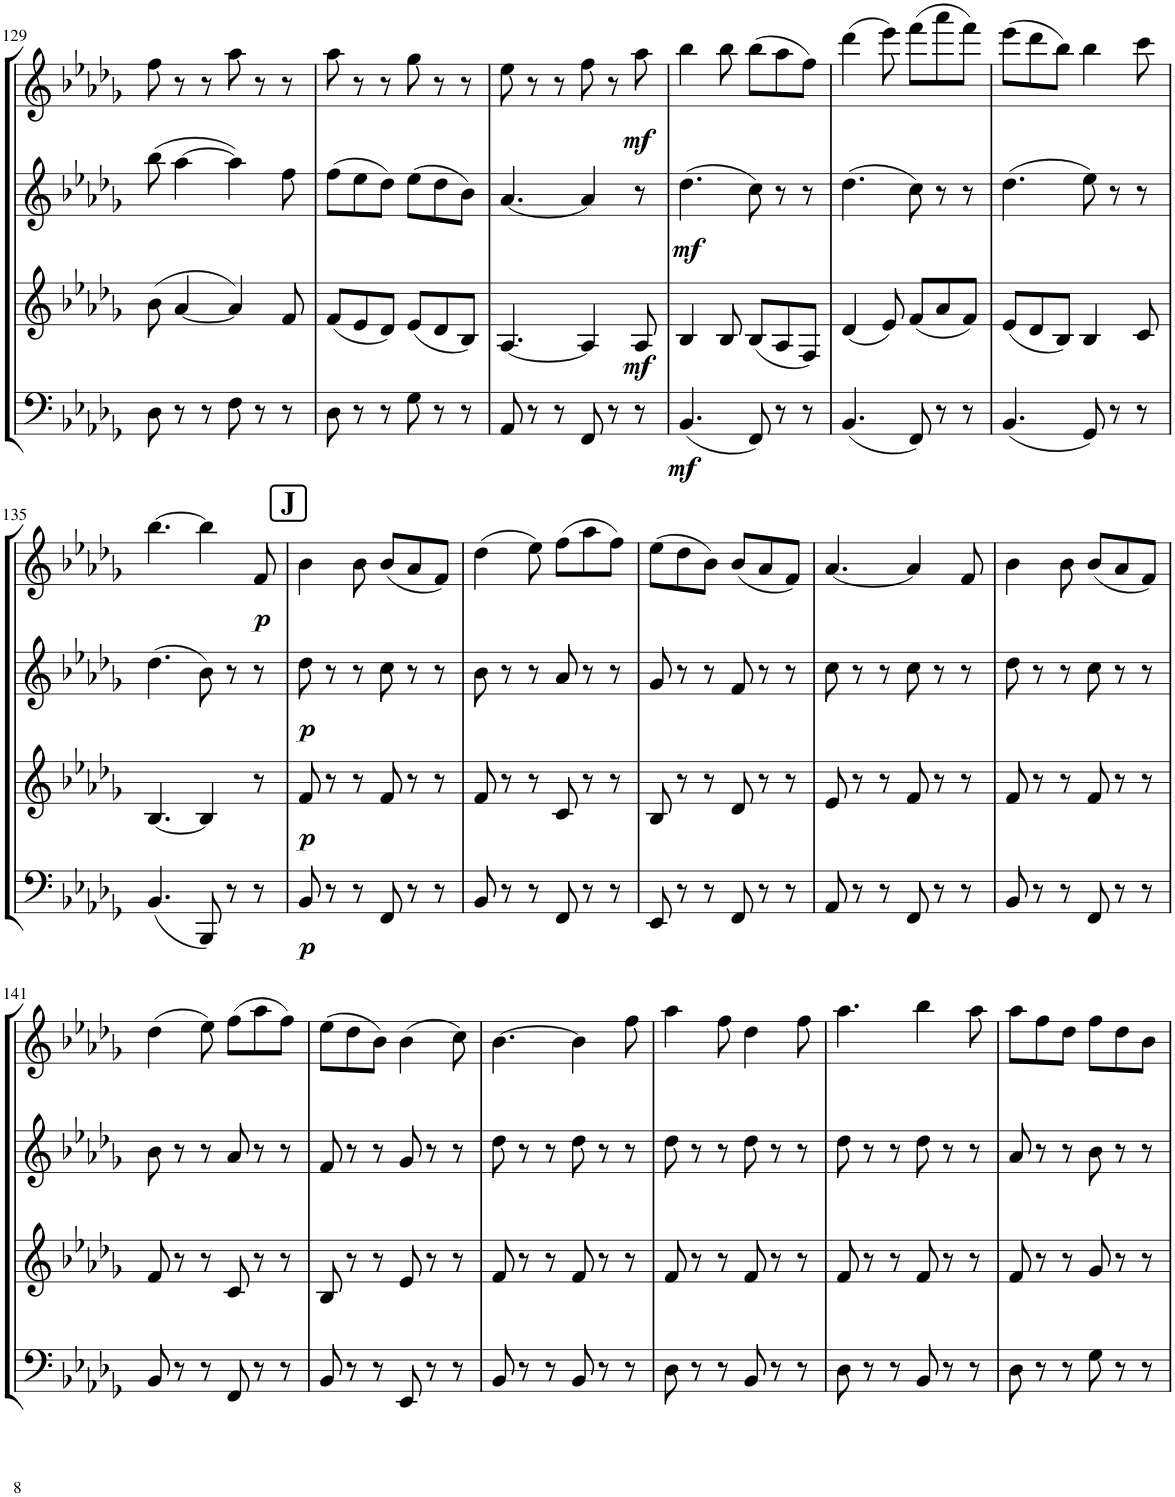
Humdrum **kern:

**kern	**dynam	**kern	**dynam	**kern	**dynam	**kern	**dynam
*part4	*part4	*part3	*part3	*part2	*part2	*part1	*part1
*staff4	*staff4	*staff3	*staff3	*staff2	*staff2	*staff1	*staff1
*I"Bassoon	*	*I"Bb Clarinet	*	*I"Oboe	*	*I"Flute	*
*I'Bsn	*	*I'Cl	*	*I'Ob	*	*I'Fl	*
!!LO:PB:g=z
*clefF4	*	*clefG2	*	*clefG2	*	*clefG2	*
*	*	*ITrd1c2	*	*	*	*	*
*k[b-e-a-d-g-]	*	*k[b-e-a-d-g-]	*	*k[b-e-a-d-g-]	*	*k[b-e-a-d-g-]	*
*M6/8	*	*M6/8	*	*M6/8	*	*M6/8	*
=129	=129	=129	=129	=129	=129	=129	=129
8D-\	.	(8b-\	.	(8bb-\	.	8ff\	.
8r	.	[4a-/	.	[4aa-\	.	8r	.
8r	.	.	.	.	.	8r	.
8F\	.	4a-/])	.	4aa-\])	.	8aa-\	.
8r	.	.	.	.	.	8r	.
8r	.	8f/	.	8ff\	.	8r	.
=130	=130	=130	=130	=130	=130	=130	=130
8D-\	.	(8f/L	.	(8ff\L	.	8aa-\	.
8r	.	8e-/	.	8ee-\	.	8r	.
8r	.	8d-/J)	.	8dd-\J)	.	8r	.
8G-\	.	(8e-/L	.	(8ee-\L	.	8gg-\	.
8r	.	8d-/	.	8dd-\	.	8r	.
8r	.	8B-/J)	.	8b-\J)	.	8r	.
=131	=131	=131	=131	=131	=131	=131	=131
8AA-/	.	[4.A-/	.	[4.a-/	.	8ee-\	.
8r	.	.	.	.	.	8r	.
8r	.	.	.	.	.	8r	.
8FF/	.	4A-/]	.	4a-/]	.	8ff\	.
8r	.	.	.	.	.	8r	.
!	!	!	!LO:DY:b	!	!	!	!LO:DY:b
8r	.	8A-/	mf	8r	.	8aa-\	mf
=132	=132	=132	=132	=132	=132	=132	=132
!	!LO:DY:b	!	!	!	!LO:DY:b	!	!
(4.BB-/	mf	4B-/	.	(4.dd-\	mf	4bb-\	.
.	.	8B-/	.	.	.	8bb-\	.
8FF/)	.	(8B-/L	.	8cc\)	.	(8bb-\L	.
8r	.	8A-/	.	8r	.	8aa-\	.
8r	.	8F/J)	.	8r	.	8ff\J)	.
=133	=133	=133	=133	=133	=133	=133	=133
(4.BB-/	.	(4d-/	.	(4.dd-\	.	(4ddd-\	.
.	.	8e-/)	.	.	.	8eee-\)	.
8FF/)	.	(8f/L	.	8cc\)	.	(8fff\L	.
8r	.	8a-/	.	8r	.	8aaa-\	.
8r	.	8f/J)	.	8r	.	8fff\J)	.
=134	=134	=134	=134	=134	=134	=134	=134
(4.BB-/	.	(8e-/L	.	(4.dd-\	.	(8eee-\L	.
.	.	8d-/	.	.	.	8ddd-\	.
.	.	8B-/J)	.	.	.	8bb-\J)	.
8GG-/)	.	4B-/	.	8ee-\)	.	4bb-\	.
8r	.	.	.	8r	.	.	.
8r	.	8c/	.	8r	.	8ccc\	.
!!LO:LB:g=z
=135	=135	=135	=135	=135	=135	=135	=135
(4.BB-/	.	[4.B-/	.	(4.dd-\	.	[4.bb-\	.
8BBB-/)	.	4B-/]	.	8b-\)	.	4bb-\]	.
8r	.	.	.	8r	.	.	.
!	!	!	!	!	!	!	!LO:DY:b
8r	.	8r	.	8r	.	8f/	p
!!LO:REH:place=s1:a:B:cj:fs=14:t=J
=136	=136	=136	=136	=136	=136	=136	=136
!	!LO:DY:b	!	!LO:DY:b	!	!LO:DY:b	!	!
8BB-/	p	8f/	p	8dd-\	p	4b-\	.
8r	.	8r	.	8r	.	.	.
8r	.	8r	.	8r	.	8b-\	.
8FF/	.	8f/	.	8cc\	.	(8b-/L	.
8r	.	8r	.	8r	.	8a-/	.
8r	.	8r	.	8r	.	8f/J)	.
=137	=137	=137	=137	=137	=137	=137	=137
8BB-/	.	8f/	.	8b-\	.	(4dd-\	.
8r	.	8r	.	8r	.	.	.
8r	.	8r	.	8r	.	8ee-\)	.
8FF/	.	8c/	.	8a-/	.	(8ff\L	.
8r	.	8r	.	8r	.	8aa-\	.
8r	.	8r	.	8r	.	8ff\J)	.
=138	=138	=138	=138	=138	=138	=138	=138
8EE-/	.	8B-/	.	8g-/	.	(8ee-\L	.
8r	.	8r	.	8r	.	8dd-\	.
8r	.	8r	.	8r	.	8b-\J)	.
8FF/	.	8d-/	.	8f/	.	(8b-/L	.
8r	.	8r	.	8r	.	8a-/	.
8r	.	8r	.	8r	.	8f/J)	.
=139	=139	=139	=139	=139	=139	=139	=139
8AA-/	.	8e-/	.	8cc\	.	[4.a-/	.
8r	.	8r	.	8r	.	.	.
8r	.	8r	.	8r	.	.	.
8FF/	.	8f/	.	8cc\	.	4a-/]	.
8r	.	8r	.	8r	.	.	.
8r	.	8r	.	8r	.	8f/	.
=140	=140	=140	=140	=140	=140	=140	=140
8BB-/	.	8f/	.	8dd-\	.	4b-\	.
8r	.	8r	.	8r	.	.	.
8r	.	8r	.	8r	.	8b-\	.
8FF/	.	8f/	.	8cc\	.	(8b-/L	.
8r	.	8r	.	8r	.	8a-/	.
8r	.	8r	.	8r	.	8f/J)	.
!!LO:LB:g=z
=141	=141	=141	=141	=141	=141	=141	=141
8BB-/	.	8f/	.	8b-\	.	(4dd-\	.
8r	.	8r	.	8r	.	.	.
8r	.	8r	.	8r	.	8ee-\)	.
8FF/	.	8c/	.	8a-/	.	(8ff\L	.
8r	.	8r	.	8r	.	8aa-\	.
8r	.	8r	.	8r	.	8ff\J)	.
=142	=142	=142	=142	=142	=142	=142	=142
8BB-/	.	8B-/	.	8f/	.	(8ee-\L	.
8r	.	8r	.	8r	.	8dd-\	.
8r	.	8r	.	8r	.	8b-\J)	.
8EE-/	.	8e-/	.	8g-/	.	(4b-\	.
8r	.	8r	.	8r	.	.	.
8r	.	8r	.	8r	.	8cc\)	.
=143	=143	=143	=143	=143	=143	=143	=143
8BB-/	.	8f/	.	8dd-\	.	[4.b-\	.
8r	.	8r	.	8r	.	.	.
8r	.	8r	.	8r	.	.	.
8BB-/	.	8f/	.	8dd-\	.	4b-\]	.
8r	.	8r	.	8r	.	.	.
8r	.	8r	.	8r	.	8ff\	.
=144	=144	=144	=144	=144	=144	=144	=144
8D-\	.	8f/	.	8dd-\	.	4aa-\	.
8r	.	8r	.	8r	.	.	.
8r	.	8r	.	8r	.	8ff\	.
8BB-/	.	8f/	.	8dd-\	.	4dd-\	.
8r	.	8r	.	8r	.	.	.
8r	.	8r	.	8r	.	8ff\	.
=145	=145	=145	=145	=145	=145	=145	=145
8D-\	.	8f/	.	8dd-\	.	4.aa-\	.
8r	.	8r	.	8r	.	.	.
8r	.	8r	.	8r	.	.	.
8BB-/	.	8f/	.	8dd-\	.	4bb-\	.
8r	.	8r	.	8r	.	.	.
8r	.	8r	.	8r	.	8aa-\	.
=146	=146	=146	=146	=146	=146	=146	=146
8D-\	.	8f/	.	8a-/	.	8aa-\L	.
8r	.	8r	.	8r	.	8ff\	.
8r	.	8r	.	8r	.	8dd-\J	.
8G-\	.	8g-/	.	8b-\	.	8ff\L	.
8r	.	8r	.	8r	.	8dd-\	.
8r	.	8r	.	8r	.	8b-\J	.
=	=	=	=	=	=	=	=
*-	*-	*-	*-	*-	*-	*-	*-
